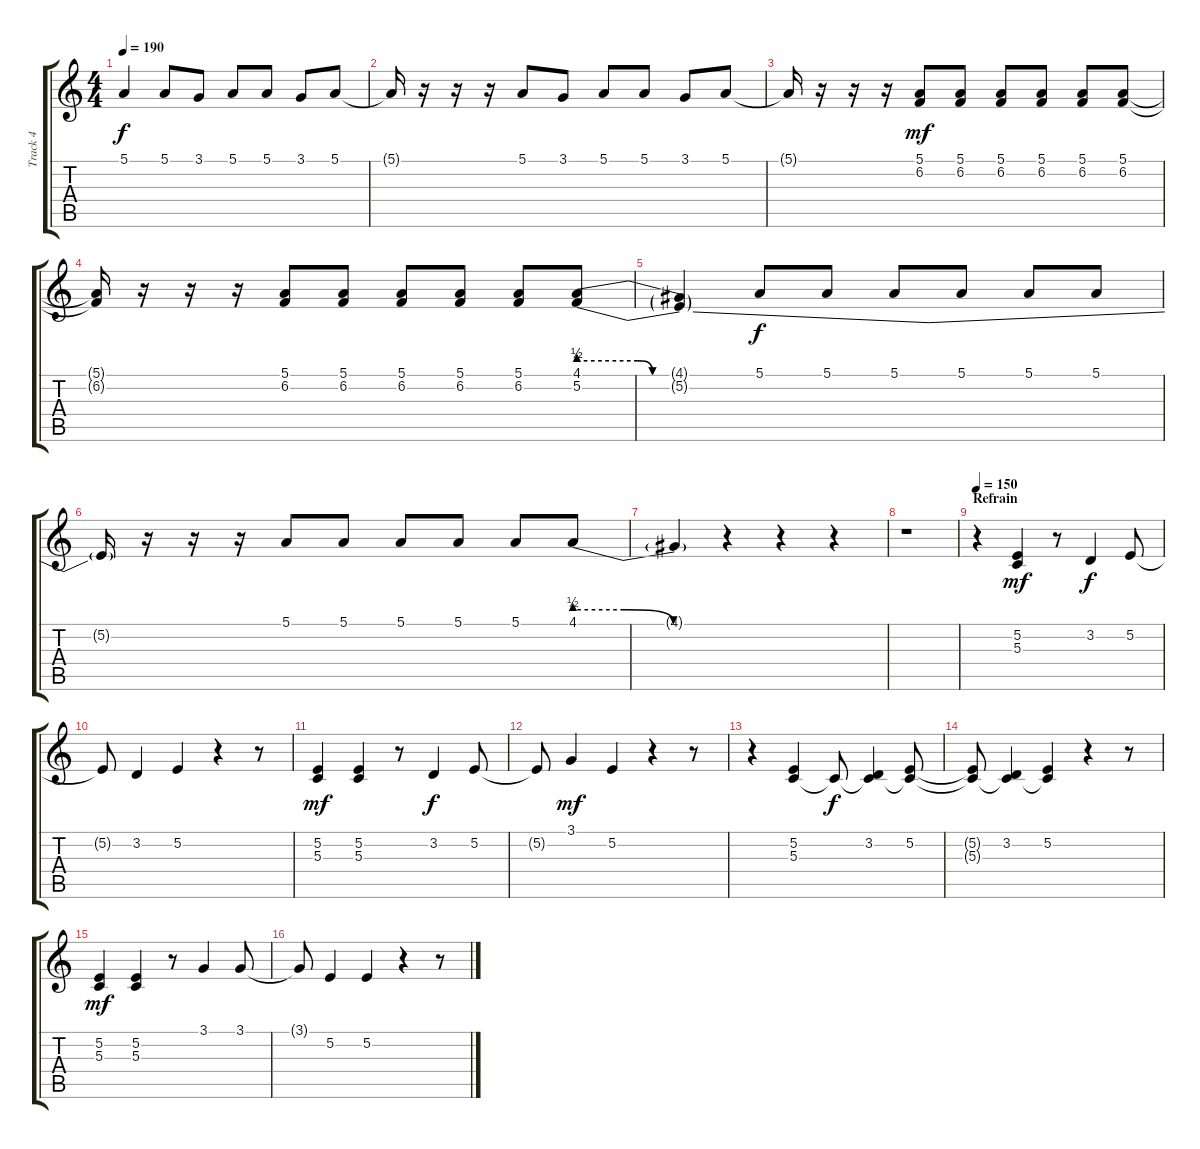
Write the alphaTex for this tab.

\track ("Track 4" "Track 4") {instrument altosax}
\staff {score tabs}
\tuning (E4 B3 G3 D3 A2 E2) {hide}
\ts (4 4)
\tempo 190
\clef g2
\ks c
5.1.4{dy f} 5.1.8 3.1.8 5.1.8 5.1.8 3.1.8 5.1.8 |
5.1{t}.16 r.16 r.16 r.16 5.1.8 3.1.8 5.1.8 5.1.8 3.1.8 5.1.8 |
5.1{t}.16 r.16 r.16 r.16 (5.1 6.2).8{dy mf} (5.1 6.2).8 (5.1 6.2).8 (5.1 6.2).8 (5.1 6.2).8 (5.1 6.2).8 |
(5.1{t} 6.2{t}).16 r.16 r.16 r.16 (5.1 6.2).8 (5.1 6.2).8 (5.1 6.2).8 (5.1 6.2).8 (5.1 6.2).8 (4.1{be (custom 0 2 20 2 25 0 60 0)} 5.2{be (custom 0 2 20 2 25 0 60 0)}).8 |
(4.1{t} 5.2{t}).4 5.1.8{dy f} 5.1.8 5.1.8 5.1.8 5.1.8 5.1.8 |
5.2{t}.16 r.16 r.16 r.16 5.1.8 5.1.8 5.1.8 5.1.8 5.1.8 4.1{be (custom 0 2 20 2 40 0 60 0)}.8 |
4.1{t}.4 r.4 r.4 r.4 |
r.1 |
\section ("" "Refrain")
\tempo 150
r.4 (5.2 5.3).4{dy mf} r.8 3.2.4{dy f} 5.2.8 |
5.2{t}.8 3.2.4 5.2.4 r.4 r.8 |
(5.2 5.3).4{dy mf} (5.2 5.3).4 r.8 3.2.4{dy f} 5.2.8 |
5.2{t}.8 3.1.4{dy mf} 5.2.4 r.4 r.8 |
r.4 (5.2 5.3).4 5.3{t}.8{dy f} (3.2 5.3{t}).4 (5.2 5.3{t}).8 |
(5.2{t} 5.3{t}).8 (3.2 5.3{t}).4 (5.2 5.3{t}).4 r.4 r.8 |
(5.2 5.3).4{dy mf} (5.2 5.3).4 r.8 3.1.4 3.1.8 |
3.1{t}.8 5.2.4 5.2.4 r.4 r.8
